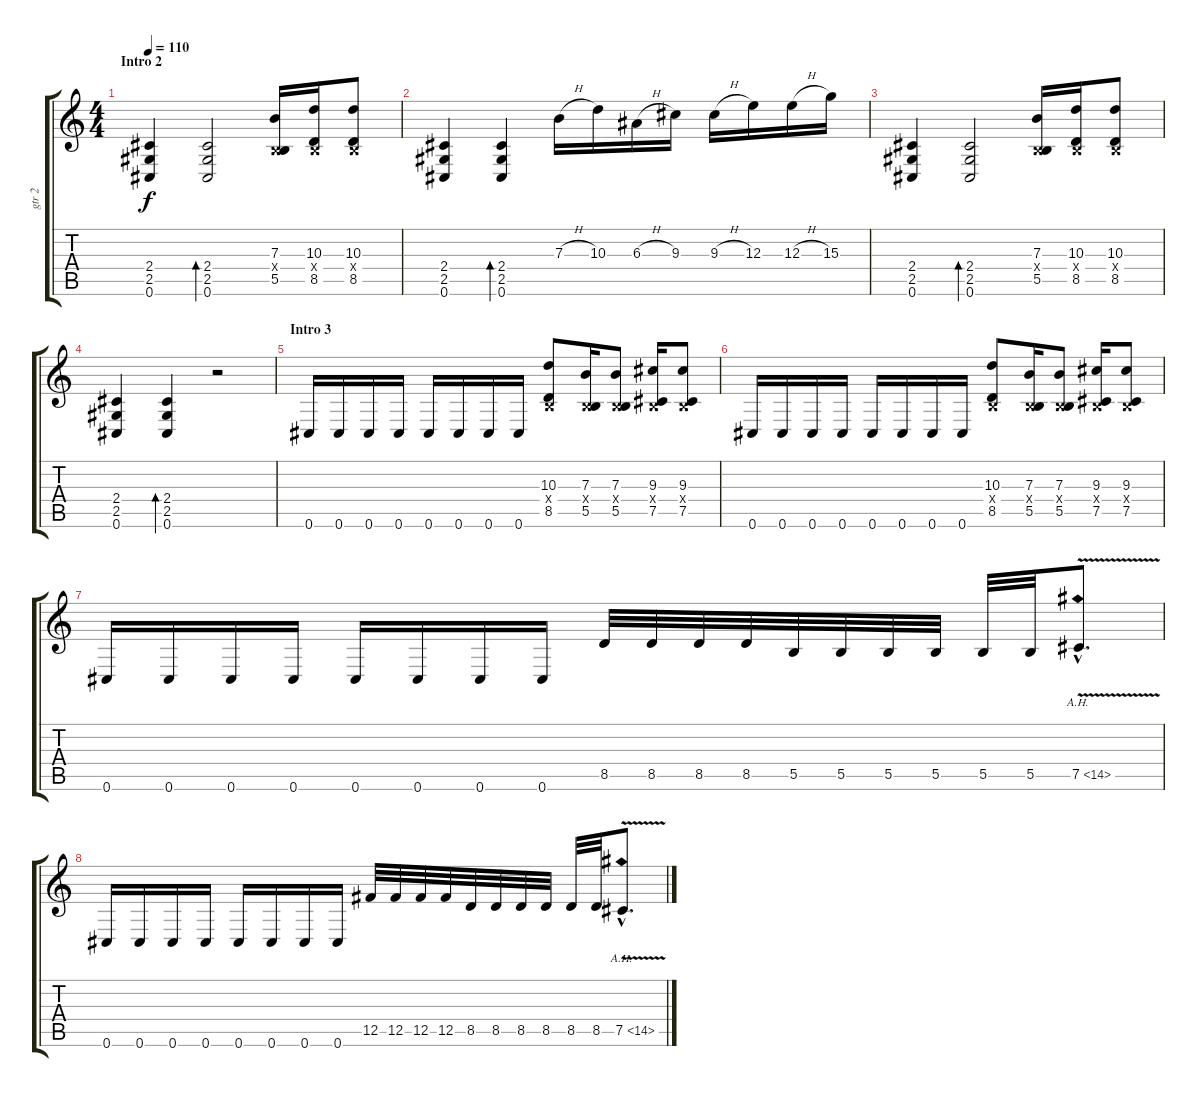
\track ("gtr 2" "gtr 2") {instrument distortionguitar}
\staff {score tabs}
\tuning (Db4 Ab3 E3 B2 Gb2 Db2) {hide}
\ts (4 4)
\section ("" "Intro 2")
\tempo 110
\clef g2
\ks c
(2.4 2.5 0.6).4{dy f} (2.4 2.5 0.6).2{bd 60} (7.3 0.4{x} 5.5).16 (10.3 0.4{x} 8.5).16 (10.3 0.4{x} 8.5).8 |
(2.4 2.5 0.6).4 (2.4 2.5 0.6).4{bd 60} 7.3{h}.16 10.3.16 6.3{h}.16 9.3.16 9.3{h}.16 12.3.16 12.3{h}.16 15.3.16 |
(2.4 2.5 0.6).4 (2.4 2.5 0.6).2{bd 60} (7.3 0.4{x} 5.5).16 (10.3 0.4{x} 8.5).16 (10.3 0.4{x} 8.5).8 |
(2.4 2.5 0.6).4 (2.4 2.5 0.6).4{bd 60} r.2 |
\section ("" "Intro 3")
0.6.16 0.6.16 0.6.16 0.6.16 0.6.16 0.6.16 0.6.16 0.6.16 (10.3 0.4{x} 8.5).8 (7.3 0.4{x} 5.5).16 (7.3 0.4{x} 5.5).8 (9.3 0.4{x} 7.5).16 (9.3 0.4{x} 7.5).8 |
0.6.16 0.6.16 0.6.16 0.6.16 0.6.16 0.6.16 0.6.16 0.6.16 (10.3 0.4{x} 8.5).8 (7.3 0.4{x} 5.5).16 (7.3 0.4{x} 5.5).8 (9.3 0.4{x} 7.5).16 (9.3 0.4{x} 7.5).8 |
0.6.16 0.6.16 0.6.16 0.6.16 0.6.16 0.6.16 0.6.16 0.6.16 8.5.32 8.5.32 8.5.32 8.5.32 5.5.32 5.5.32 5.5.32 5.5.32 5.5.32 5.5.32 7.5{ah 7 v hac}.8{d} |
0.6.16 0.6.16 0.6.16 0.6.16 0.6.16 0.6.16 0.6.16 0.6.16 12.5.32 12.5.32 12.5.32 12.5.32 8.5.32 8.5.32 8.5.32 8.5.32 8.5.32 8.5.32 7.5{ah 7 v hac}.8{d}
